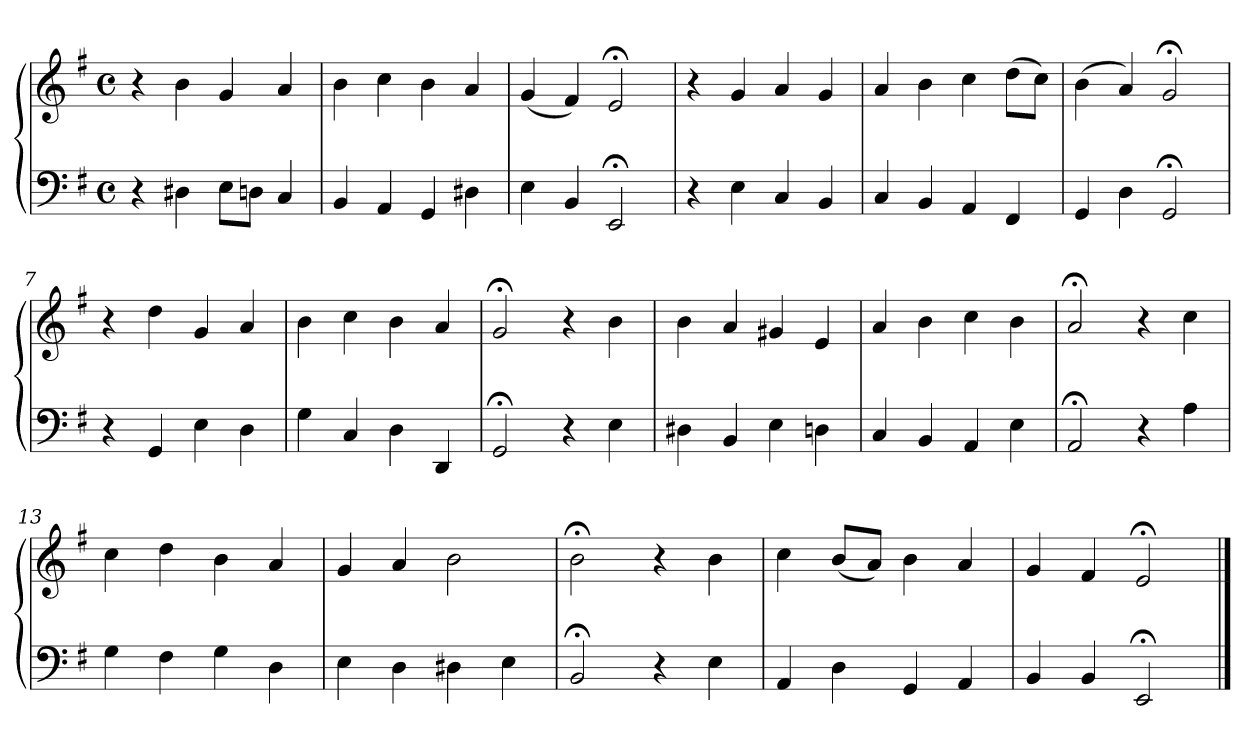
**kern	**kern
*part1	*part1
*staff2	*staff1
*clefF4	*clefG2
*k[f#]	*k[f#]
*M4/4	*M4/4
*met(c)	*met(c)
=1	=1
4r	4r
4D#X	4b
8EL	4g
8DnJ	.
4C	4a
=2	=2
4BB	4b
4AA	4cc
4GG	4b
4D#X	4a
=3	=3
4E	(4g
4BB	4f#)
2EE;<	2e;<
=4	=4
4r	4r
4E	4g
4C	4a
4BB	4g
=5	=5
4C	4a
4BB	4b
4AA	4cc
4FF#	(8ddL
.	8ccJ)
=6	=6
4GG	(4b
4D	4a)
2GG;<	2g;<
=7	=7
4r	4r
4GG	4dd
4E	4g
4D	4a
!!LO:LB:g=z
=8	=8
4G	4b
4C	4cc
4D	4b
4DD	4a
=9	=9
2GG;<	2g;<
4r	4r
4E	4b
=10	=10
4D#X	4b
4BB	4a
4E	4g#X
4Dn	4e
=11	=11
4C	4a
4BB	4b
4AA	4cc
4E	4b
=12	=12
2AA;<	2a;<
4r	4r
4A	4cc
=13	=13
4G	4cc
4F#	4dd
4G	4b
4D	4a
=14	=14
4E	4g
4D	4a
4D#X	2b
4E	.
=15	=15
2BB;<	2b;<
4r	4r
4E	4b
!!LO:LB:g=z
=16	=16
4AA	4cc
4D	(8bL
.	8aJ)
4GG	4b
4AA	4a
=17	=17
4BB	4g
4BB	4f#
2EE;<	2e;<
==	==
*-	*-
